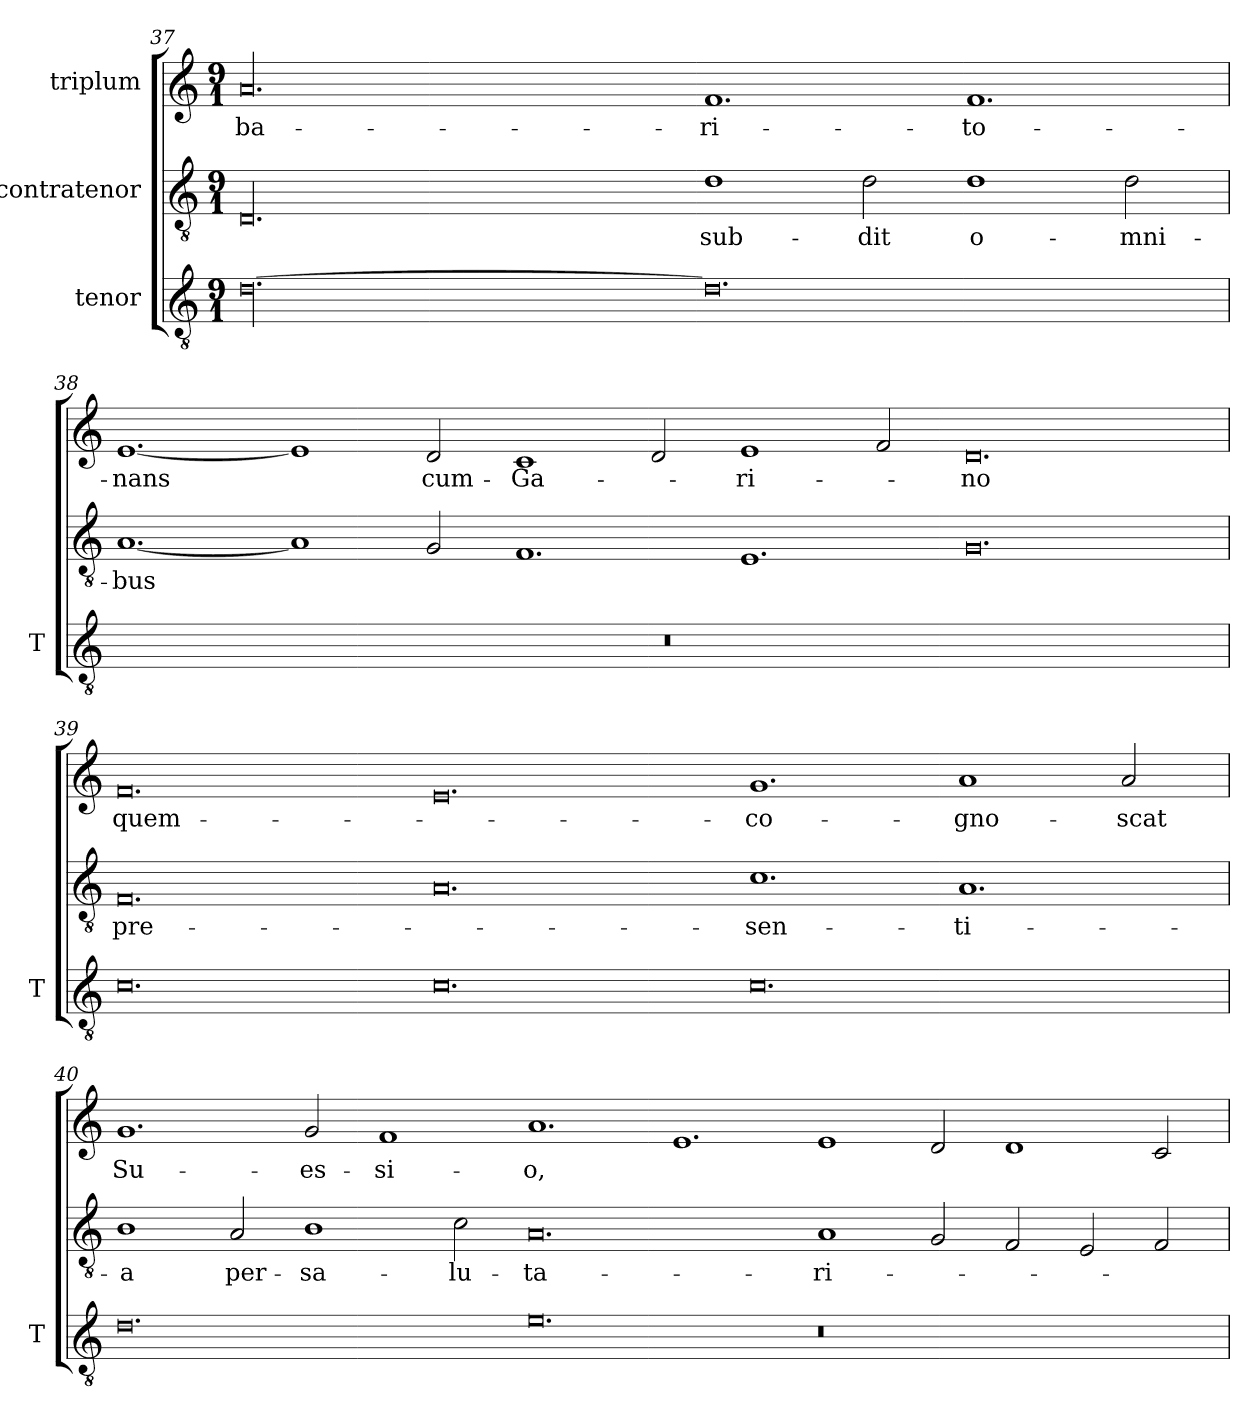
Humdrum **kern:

**kern	**kern	**text	**kern	**text
*part3	*part2	*part2	*part1	*part1
*staff3	*staff2	*staff2	*staff1	*staff1
*I"tenor	*I"contratenor	*	*I"triplum	*
*I'T	*	*	*	*
*clefGv2	*clefGv2	*	*clefG2	*
*k[]	*k[]	*	*k[]	*
*C:	*C:	*	*C:	*
*M9/1	*M9/1	*	*M9/1	*
=37	=37	=37	=37	=37
[00.d\	00.D/	.	00.a/	ba-
0.d\]	1d\	sub-	1.f/	-ri-
.	2d\	-dit	.	.
.	1d\	o-	1.f/	-to-
.	2d\	-mni-	.	.
=38	=38	=38	=38	=38
1%9r	[1.A/	-bus	[1.e/	-nans
.	1A/]	.	1e/]	.
.	2G/	.	2d/	cum-
.	1.F/	.	1c/	Ga-
.	.	.	2d/	.
.	1.E/	.	1e/	-ri-
.	.	.	2f/	.
.	0.G/	.	0.d/	-no
=39	=39	=39	=39	=39
0.c\	0.F/	pre-	0.f/	quem-
0.c\	0.A/	.	0.e/	.
0.c\	1.c\	-sen-	1.g/	co-
.	1.A/	-ti-	1a/	-gno-
.	.	.	2a/	-scat
=40	=40	=40	=40	=40
0.d\	1B\	-a	1.g/	Su-
.	2A/	per-	.	.
.	1B\	sa-	2g/	-es-
.	.	.	1f/	-si-
.	2c\	-lu-	.	.
0.e\	0.A/	-ta-	1.a/	-o,
.	.	.	1.e/	.
0.r	1A/	-ri-	1e/	.
.	2G/	.	2d/	.
.	2F/	.	1d/	.
.	2E/	.	.	.
.	2F/	.	2c/	.
=	=	=	=	=
*-	*-	*-	*-	*-
